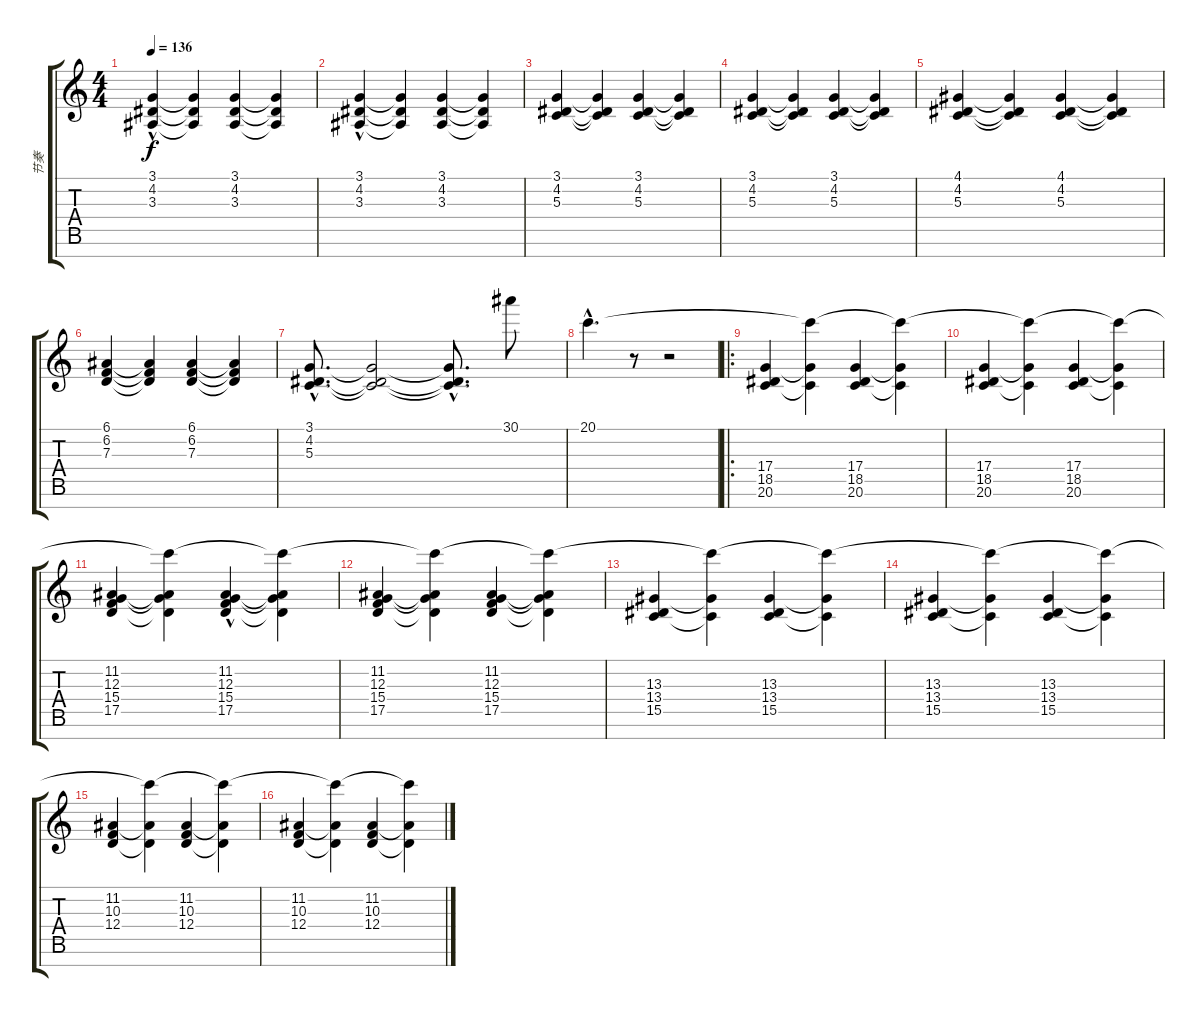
\track ("节奏" "节奏") {instrument acousticgrandpiano}
\staff {score tabs}
\tuning (E4 B3 G3 D3 A2 E2 B1) {hide}
\ts (4 4)
\tempo 136
\clef g2
\ks c
(3.1{hac} 4.2 3.3{hac}).4{dy f} (3.1{t} 4.2{t} 3.3{t}).4 (3.1 4.2 3.3).4 (3.1{t} 4.2{t} 3.3{t}).4 |
(3.1{hac} 4.2 3.3).4 (3.1{t} 4.2{t} 3.3{t}).4 (3.1 4.2 3.3).4 (3.1{t} 4.2{t} 3.3{t}).4 |
(3.1 4.2 5.3).4 (3.1{t} 4.2{t} 5.3{t}).4 (3.1 4.2 5.3).4 (3.1{t} 4.2{t} 5.3{t}).4 |
(3.1 4.2 5.3).4 (3.1{t} 4.2{t} 5.3{t}).4 (3.1 4.2 5.3).4 (3.1{t} 4.2{t} 5.3{t}).4 |
(4.1 4.2 5.3).4 (4.1{t} 4.2{t} 5.3{t}).4 (4.1 4.2 5.3).4 (4.1{t} 4.2{t} 5.3{t}).4 |
(6.1 6.2 7.3).4 (6.1{t} 6.2{t} 7.3{t}).4 (6.1 6.2 7.3).4 (6.1{t} 6.2{t} 7.3{t}).4 |
(3.1{hac} 4.2{hac} 5.3{hac}).8{d} (3.1{t} 4.2{t} 5.3{t}).2 (3.1{hac t} 4.2{hac t} 5.3{hac t}).8{d} 30.1.8 |
20.1{hac}.4{d} r.8 r.2 |
\ro
(17.4 18.5 20.6).4 (20.1{t} 17.4{t} 20.6{t}).4 (17.4 18.5 20.6).4 (20.1{t} 17.4{t} 20.6{t}).4 |
(17.4 18.5 20.6).4 (20.1{t} 17.4{t} 20.6{t}).4 (17.4 18.5 20.6).4 (20.1{t} 17.4{t} 20.6{t}).4 |
(11.2 12.3 15.4 17.5).4 (20.1{t} 11.2{t} 12.3{t} 17.5{t}).4 (11.2 12.3 15.4 17.5{hac}).4 (20.1{t} 11.2{t} 12.3{t} 17.5{t}).4 |
(11.2 12.3 15.4 17.5).4 (20.1{t} 11.2{t} 12.3{t} 17.5{t}).4 (11.2 12.3 15.4 17.5).4 (20.1{t} 11.2{t} 12.3{t} 17.5{t}).4 |
(13.3 13.4 15.5).4 (20.1{t} 13.3{t} 15.5{t}).4 (13.3 13.4 15.5).4 (20.1{t} 13.3{t} 15.5{t}).4 |
(13.3 13.4 15.5).4 (20.1{t} 13.3{t} 15.5{t}).4 (13.3 13.4 15.5).4 (20.1{t} 13.3{t} 15.5{t}).4 |
(11.2 10.3 12.4).4 (20.1{t} 11.2{t} 12.4{t}).4 (11.2 10.3 12.4).4 (20.1{t} 11.2{t} 12.4{t}).4 |
(11.2 10.3 12.4).4 (20.1{t} 11.2{t} 12.4{t}).4 (11.2 10.3 12.4).4 (20.1{t} 11.2{t} 12.4{t}).4
